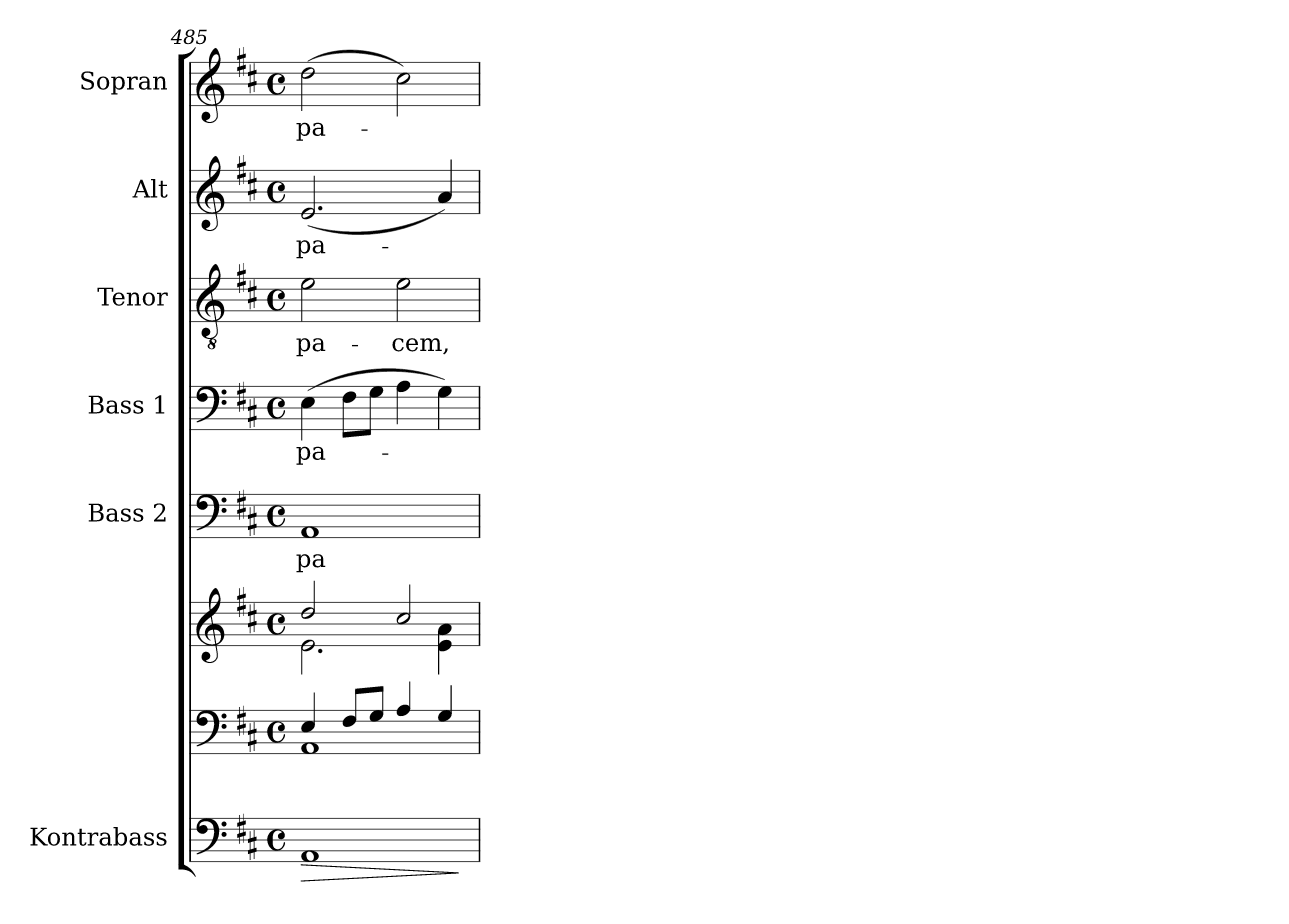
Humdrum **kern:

**kern	**dynam	**kern	**kern	**kern	**text	**kern	**text	**kern	**text	**kern	**text	**kern	**text
*part7	*part7	*part6	*part6	*part5	*part5	*part4	*part4	*part3	*part3	*part2	*part2	*part1	*part1
*staff8	*staff8	*staff7	*staff6	*staff5	*staff5	*staff4	*staff4	*staff3	*staff3	*staff2	*staff2	*staff1	*staff1
*I"Kontrabass	*	*	*	*I"Bass 2	*	*I"Bass 1	*	*I"Tenor	*	*I"Alt	*	*I"Sopran	*
*I'Kb.	*	*	*	*I'B. 2	*	*I'B. 1	*	*I'T.	*	*I'A.	*	*I'S.	*
*clefF4	*	*clefF4	*clefG2	*clefF4	*	*clefF4	*	*clefGv2	*	*clefG2	*	*clefG2	*
*ITrd7c12	*	*	*	*	*	*	*	*	*	*	*	*	*
*k[f#c#]	*	*k[f#c#]	*k[f#c#]	*k[f#c#]	*	*k[f#c#]	*	*k[f#c#]	*	*k[f#c#]	*	*k[f#c#]	*
*D:	*	*D:	*D:	*D:	*	*D:	*	*D:	*	*D:	*	*D:	*
*M4/4	*	*M4/4	*M4/4	*M4/4	*	*M4/4	*	*M4/4	*	*M4/4	*	*M4/4	*
*met(c)	*	*met(c)	*met(c)	*met(c)	*	*met(c)	*	*met(c)	*	*met(c)	*	*met(c)	*
=485	=485	=485	=485	=485	=485	=485	=485	=485	=485	=485	=485	=485	=485
!	!LO:HP:b	!	!	!	!LO:LY:b	!	!LO:LY:b	!	!LO:LY:b	!	!LO:LY:b	!	!LO:LY:b
*	*	*^	*^	*	*	*	*	*	*	*	*	*	*
1AAA	>	4E/	1AA	2dd/	2.e\	1AA	pa-	(>4E\	pa-	2e\	pa-	(<2.e/	pa-	(>2dd\	pa-
.	.	8F#/L	.	.	.	.	.	8F#\L	.	.	.	.	.	.	.
.	.	8G/J	.	.	.	.	.	8G\J	.	.	.	.	.	.	.
!	!	!	!	!	!	!	!	!	!	!	!LO:LY:b	!	!	!	!
.	.	4A/	.	2cc#/	.	.	.	4A\	.	2e\	-cem,	.	.	2cc#\)	.
.	.	4G/	.	.	4e\ 4a\	.	.	4G\)	.	.	.	4a/)	.	.	.
*	*	*v	*v	*	*	*	*	*	*	*	*	*	*	*	*
*	*	*	*v	*v	*	*	*	*	*	*	*	*	*	*
.	]	.	.	.	.	.	.	.	.	.	.	.	.
=	=	=	=	=	=	=	=	=	=	=	=	=	=
*-	*-	*-	*-	*-	*-	*-	*-	*-	*-	*-	*-	*-	*-
